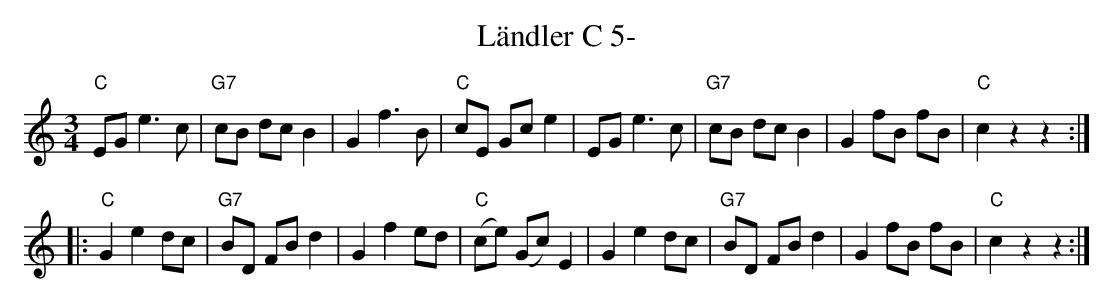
X:1
T:Ländler C 5-
M:3/4
L:1/8
K:Cmaj
"C"EG e3 c | "G7"cB dc B2 | G2 f3 B | "C"cE Gc e2 | EG e3 c | "G7"cB dc B2 | G2 fB fB | "C"c2 z2z2 :|
|: "C"G2 e2 dc | "G7"BD FB d2 | G2f2 ed | "C"(ce) (Gc) E2 | G2 e2 dc | "G7"BD FB d2 | G2 fB fB | "C"c2 z2z2 :|
